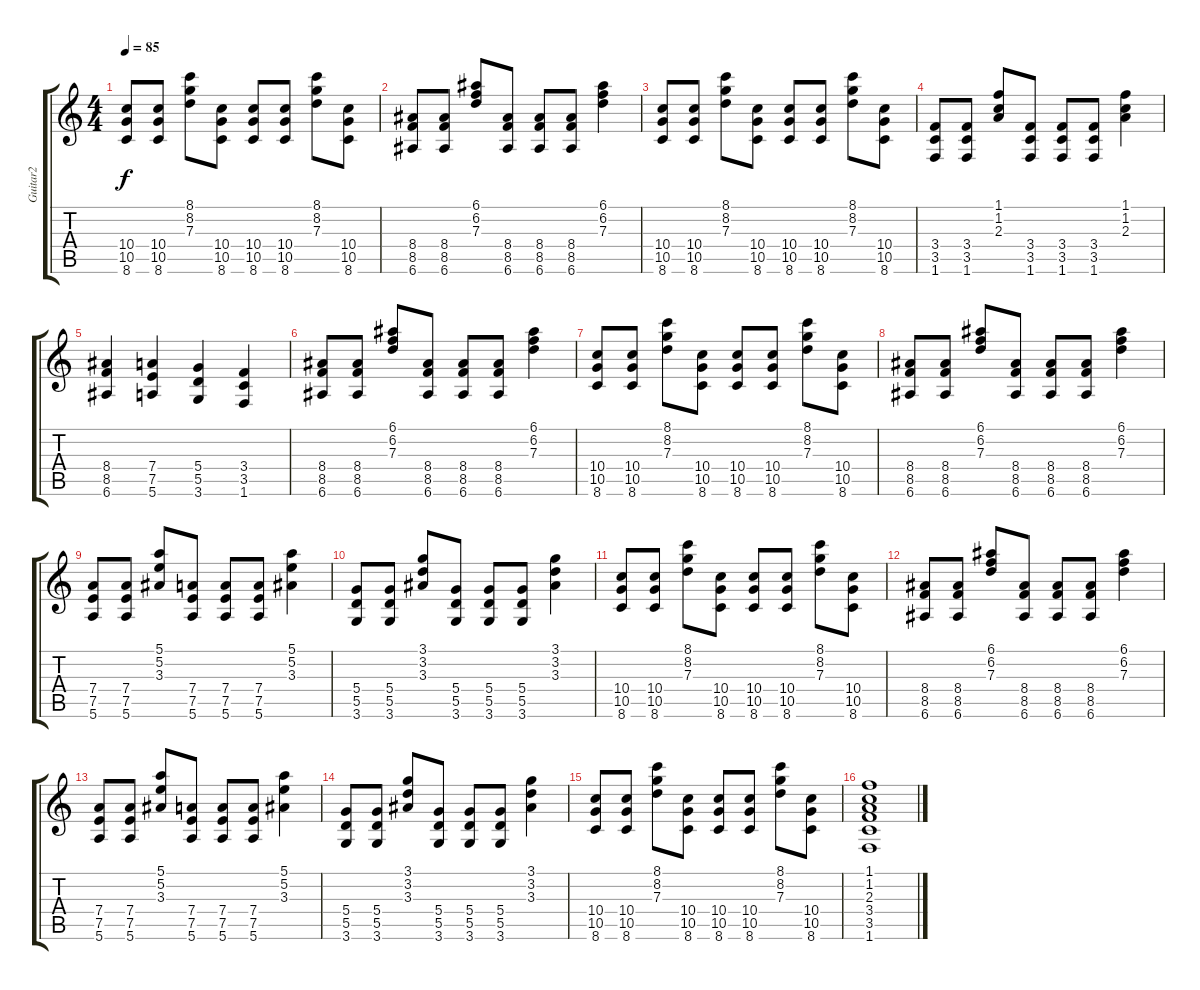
\track ("Guitar2" "Guitar2") {instrument overdrivenguitar}
\staff {score tabs}
\tuning (E4 B3 G3 D3 A2 E2) {hide}
\ts (4 4)
\tempo 85
\clef g2
\ks c
(10.4 10.5 8.6).8{dy f} (10.4 10.5 8.6).8 (8.1 8.2 7.3).8 (10.4 10.5 8.6).8 (10.4 10.5 8.6).8 (10.4 10.5 8.6).8 (8.1 8.2 7.3).8 (10.4 10.5 8.6).8 |
(8.4 8.5 6.6).8 (8.4 8.5 6.6).8 (6.1 6.2 7.3).8 (8.4 8.5 6.6).8 (8.4 8.5 6.6).8 (8.4 8.5 6.6).8 (6.1 6.2 7.3).4 |
(10.4 10.5 8.6).8 (10.4 10.5 8.6).8 (8.1 8.2 7.3).8 (10.4 10.5 8.6).8 (10.4 10.5 8.6).8 (10.4 10.5 8.6).8 (8.1 8.2 7.3).8 (10.4 10.5 8.6).8 |
(3.4 3.5 1.6).8 (3.4 3.5 1.6).8 (1.1 1.2 2.3).8 (3.4 3.5 1.6).8 (3.4 3.5 1.6).8 (3.4 3.5 1.6).8 (1.1 1.2 2.3).4 |
(8.4 8.5 6.6).4 (7.4 7.5 5.6).4 (5.4 5.5 3.6).4 (3.4 3.5 1.6).4 |
(8.4 8.5 6.6).8 (8.4 8.5 6.6).8 (6.1 6.2 7.3).8 (8.4 8.5 6.6).8 (8.4 8.5 6.6).8 (8.4 8.5 6.6).8 (6.1 6.2 7.3).4 |
(10.4 10.5 8.6).8 (10.4 10.5 8.6).8 (8.1 8.2 7.3).8 (10.4 10.5 8.6).8 (10.4 10.5 8.6).8 (10.4 10.5 8.6).8 (8.1 8.2 7.3).8 (10.4 10.5 8.6).8 |
(8.4 8.5 6.6).8 (8.4 8.5 6.6).8 (6.1 6.2 7.3).8 (8.4 8.5 6.6).8 (8.4 8.5 6.6).8 (8.4 8.5 6.6).8 (6.1 6.2 7.3).4 |
(7.4 7.5 5.6).8 (7.4 7.5 5.6).8 (5.1 5.2 3.3).8 (7.4 7.5 5.6).8 (7.4 7.5 5.6).8 (7.4 7.5 5.6).8 (5.1 5.2 3.3).4 |
(5.4 5.5 3.6).8 (5.4 5.5 3.6).8 (3.1 3.2 3.3).8 (5.4 5.5 3.6).8 (5.4 5.5 3.6).8 (5.4 5.5 3.6).8 (3.1 3.2 3.3).4 |
(10.4 10.5 8.6).8 (10.4 10.5 8.6).8 (8.1 8.2 7.3).8 (10.4 10.5 8.6).8 (10.4 10.5 8.6).8 (10.4 10.5 8.6).8 (8.1 8.2 7.3).8 (10.4 10.5 8.6).8 |
(8.4 8.5 6.6).8 (8.4 8.5 6.6).8 (6.1 6.2 7.3).8 (8.4 8.5 6.6).8 (8.4 8.5 6.6).8 (8.4 8.5 6.6).8 (6.1 6.2 7.3).4 |
(7.4 7.5 5.6).8 (7.4 7.5 5.6).8 (5.1 5.2 3.3).8 (7.4 7.5 5.6).8 (7.4 7.5 5.6).8 (7.4 7.5 5.6).8 (5.1 5.2 3.3).4 |
(5.4 5.5 3.6).8 (5.4 5.5 3.6).8 (3.1 3.2 3.3).8 (5.4 5.5 3.6).8 (5.4 5.5 3.6).8 (5.4 5.5 3.6).8 (3.1 3.2 3.3).4 |
(10.4 10.5 8.6).8 (10.4 10.5 8.6).8 (8.1 8.2 7.3).8 (10.4 10.5 8.6).8 (10.4 10.5 8.6).8 (10.4 10.5 8.6).8 (8.1 8.2 7.3).8 (10.4 10.5 8.6).8 |
(1.1{h} 1.2{h} 2.3 3.4{h} 3.5{h} 1.6{h}).1
